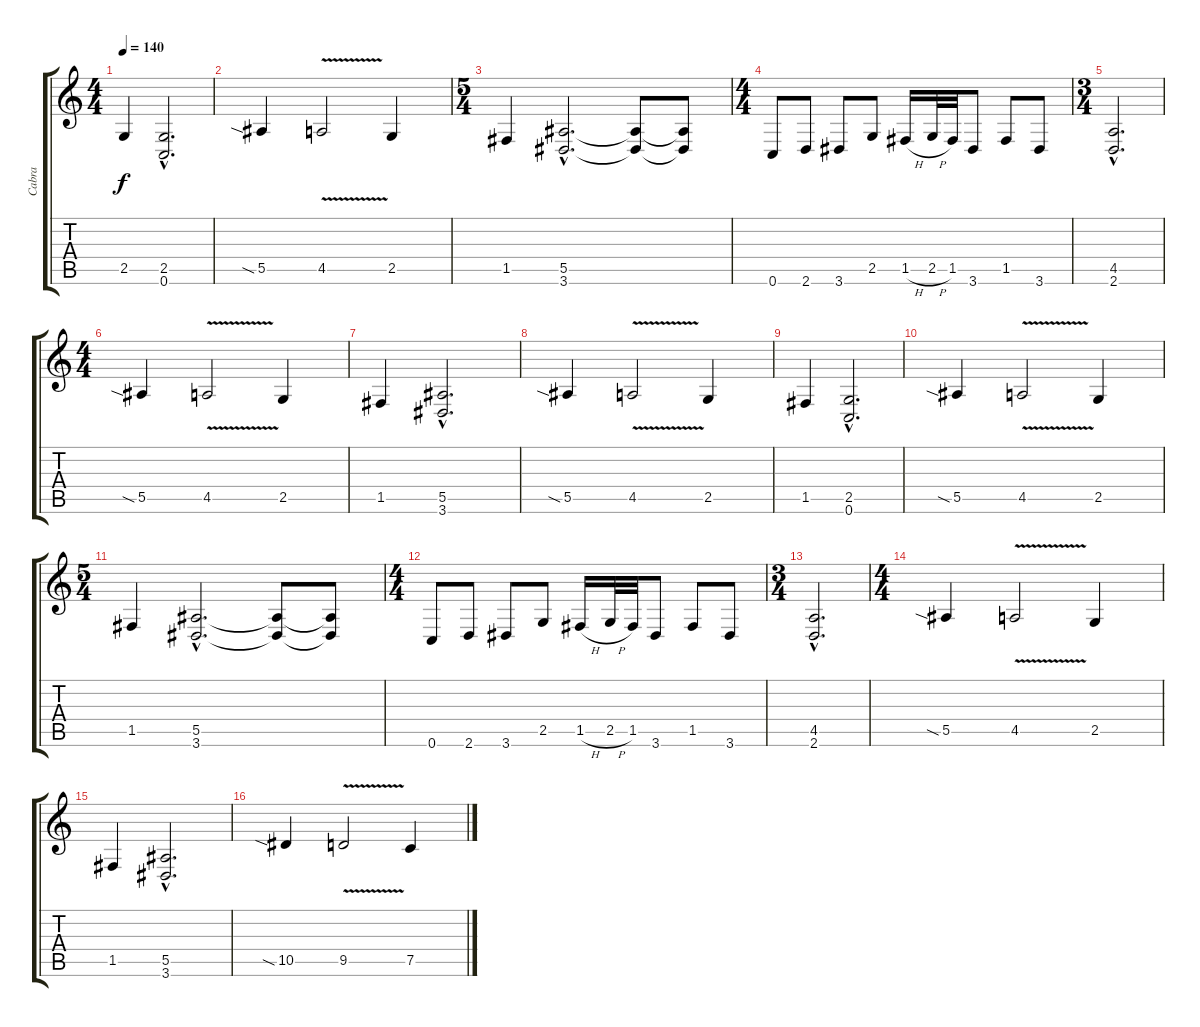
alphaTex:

\track ("Cabra" "Cabra") {instrument distortionguitar}
\staff {score tabs}
\tuning (C4 G3 Eb3 Bb2 F2 C2) {hide}
\ts (4 4)
\tempo 140
\clef g2
\ks c
2.5.4{dy f} (2.5{hac} 0.6{hac}).2{d} |
5.5{sia}.4 4.5{v}.2 2.5.4 |
\ts (5 4)
1.5.4 (5.5{hac} 3.6{hac}).2{d} (5.5{t} 3.6{t}).8 (5.5{t} 3.6{t}).8 |
\ts (4 4)
0.6.8 2.6.8 3.6.8 2.5.8 1.5{h}.16 2.5{h}.32 1.5.32 3.6.8 1.5.8 3.6.8 |
\ts (3 4)
(4.5{hac} 2.6{hac}).2{d} |
\ts (4 4)
5.5{sia}.4 4.5{v}.2 2.5.4 |
1.5.4 (5.5{hac} 3.6{hac}).2{d} |
5.5{sia}.4 4.5{v}.2 2.5.4 |
1.5.4 (2.5{hac} 0.6{hac}).2{d} |
5.5{sia}.4 4.5{v}.2 2.5.4 |
\ts (5 4)
1.5.4 (5.5{hac} 3.6{hac}).2{d} (5.5{t} 3.6{t}).8 (5.5{t} 3.6{t}).8 |
\ts (4 4)
0.6.8 2.6.8 3.6.8 2.5.8 1.5{h}.16 2.5{h}.32 1.5.32 3.6.8 1.5.8 3.6.8 |
\ts (3 4)
(4.5{hac} 2.6{hac}).2{d} |
\ts (4 4)
5.5{sia}.4 4.5{v}.2 2.5.4 |
1.5.4 (5.5{hac} 3.6{hac}).2{d} |
10.5{sia}.4 9.5{v}.2 7.5.4
